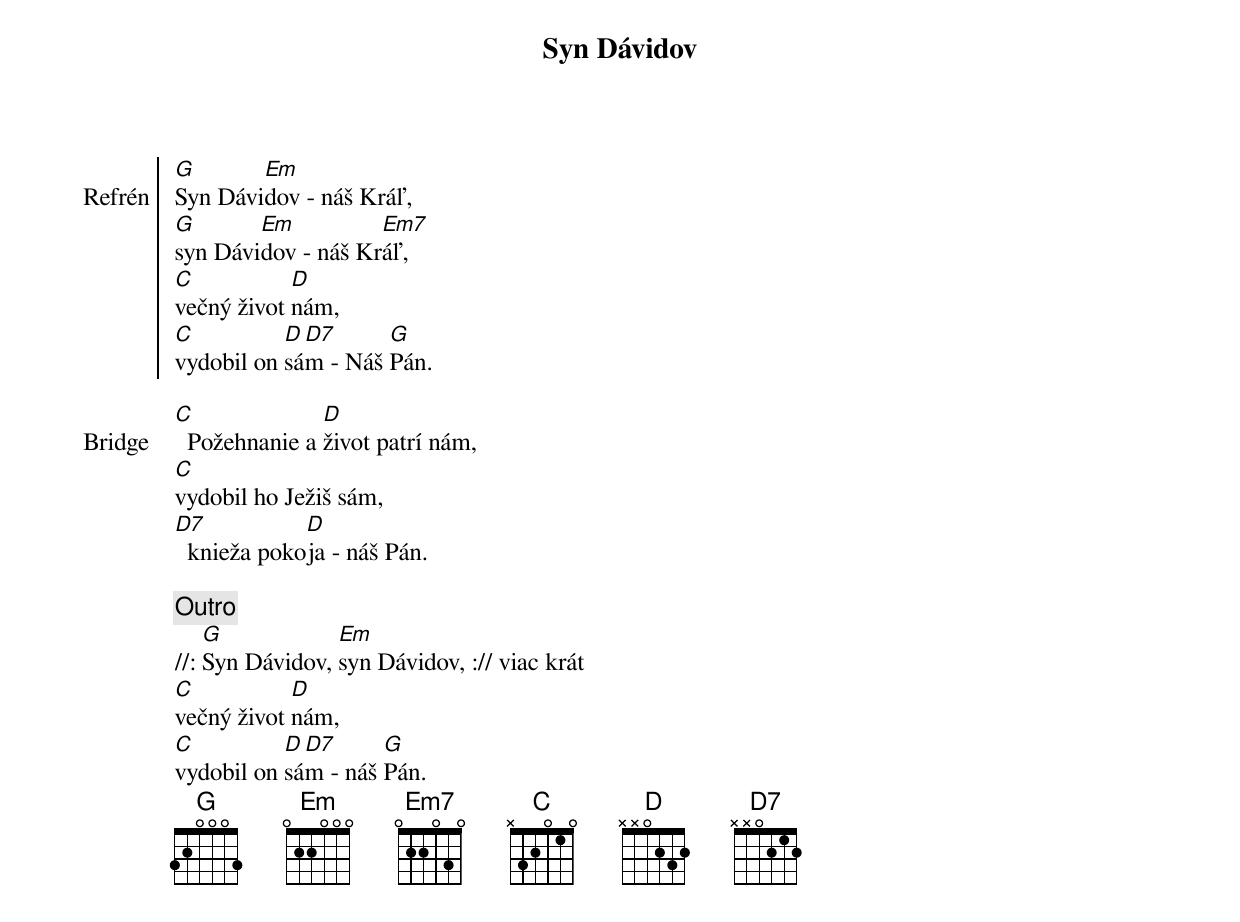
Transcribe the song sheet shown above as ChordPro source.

{title: Syn Dávidov}

{soc: Refrén}
[G]Syn Dávi[Em]dov - náš Kráľ,
[G]syn Dávi[Em]dov - náš Kr[Em7]áľ,
[C]večný život [D]nám,
[C]vydobil on [D]sá[D7]m - Náš [G]Pán.
{eoc}

{sob: Bridge}
[C]  Požehnanie a [D]život patrí nám,
[C]vydobil ho Ježiš sám,
[D7]  knieža poko[D]ja - náš Pán.
{eob}

{comment: Outro}
//: [G]Syn Dávidov, [Em]syn Dávidov, :// viac krát
[C]večný život [D]nám,
[C]vydobil on [D]sá[D7]m - náš [G]Pán.
